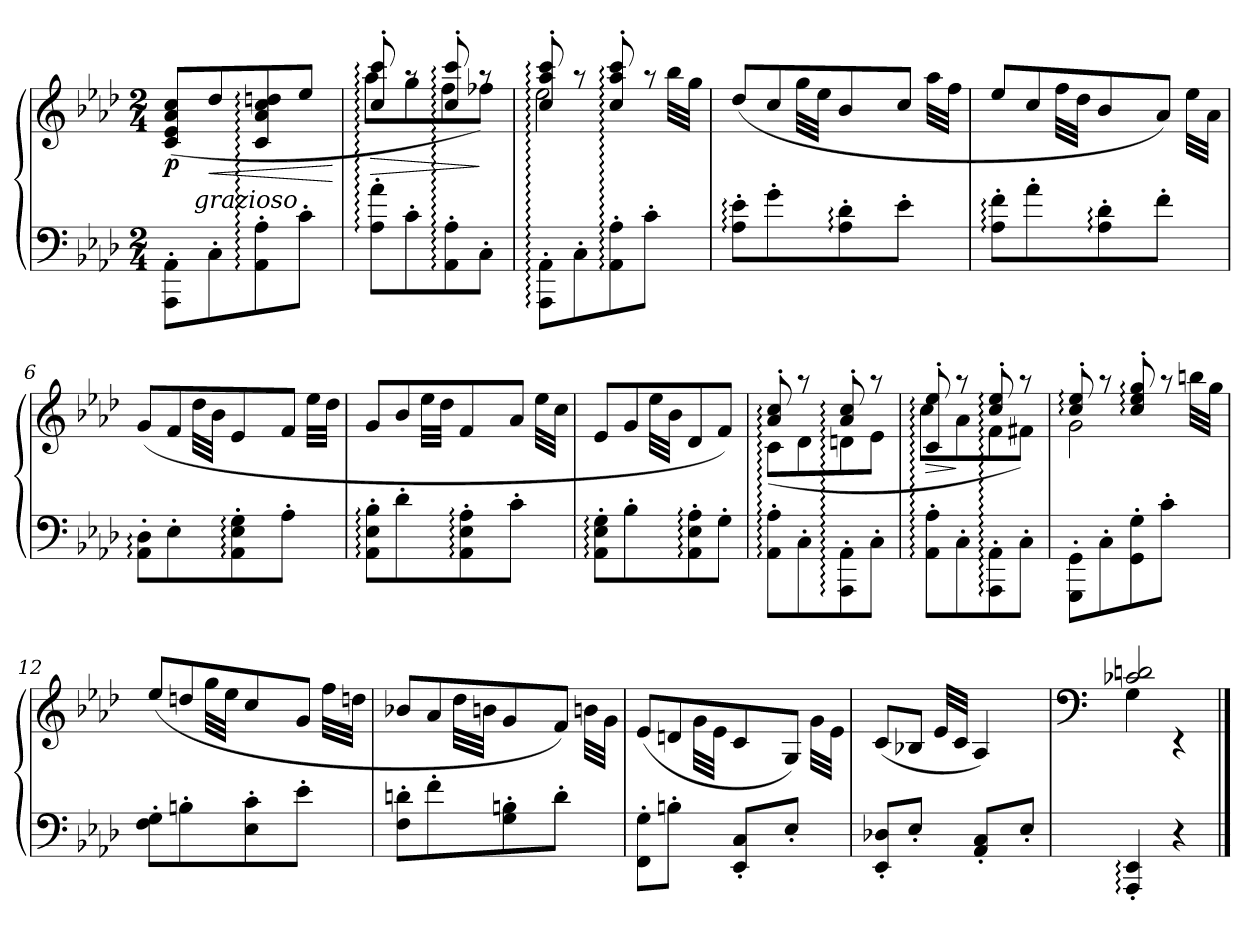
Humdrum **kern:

**kern	**kern	**dynam
*part1	*part1	*part1
*staff2	*staff1	*staff1/2
*clefF4	*clefG2	*
*k[b-e-a-d-]	*k[b-e-a-d-]	*
*A-:	*A-:	*
*M2/4	*M2/4	*
=1	=1	=1
!	!	!LO:DY:b
*^	*	*
8AAA-\'> 8AA-\'>L	16.ryy	(>8c/> 8e-/> 8a-/> 8cc/>L	p
!	!LO:TX:a:i:t=grazioso	!	!
.	4ryy	.	.
!	!	!	!LO:HP:b
8C'>\	.	8dd->/	<
8AA-\::'> 8A-\::'>	.	8c/::> 8a-/::> 8cc/::> 8ddn/::>	.
.	8ryy	.	.
8c'>\J	.	8ee->/J	.
.	32ryy	.	.
.	.	.	[
=2	=2	=2	=2
!	!	!	!LO:HP:b
*v	*v	*^	*
8A-\::'> 8a-\::'>L	8cc/::'> 8ccc/::'>	8aa-\L	>
8c'>\	8raa	8gg\	.
8AA-\::'> 8A-\::'>	8cc/::'> 8ccc/::'>	8ff\	.
8C'>\J	8raa	8ff-X\J)	]
=3	=3	=3	=3
*	*	*^	*
8AAA-\::'> 8AA-\::'>L	8cc/::'> 8aa-/::'> 8ccc/::'>	2ee-\	4ryy	.
8C'>\	8raa	.	.	.
8AA-\::'> 8A-\::'>	8cc/::'> 8aa-/::'> 8ccc/::'>	.	8ryy	.
8c'>\J	8raa	.	16ryy	.
.	.	.	32bb-\LLL	.
.	.	.	32gg\JJJ	.
*	*	*v	*v	*
=4	=4	=4	=4
8A-\::'> 8e-\::'>L	(>8dd-/L	8ryy	.
8g'>\	8cc/	32ryy	.
.	.	32ryy	.
.	.	32gg\LLL	.
.	.	32ee-\JJJ	.
8A-\::'> 8d-\::'>	8b->/	32ryy	.
.	.	32ryy	.
.	.	32ryy	.
.	.	32ryy	.
8e-'>\J	8cc>/J	32ryy	.
.	.	32ryy	.
.	.	32aa-\LLL	.
.	.	32ff\JJJ	.
!!LO:LB:g=z	!!
=5	=5	=5	=5
8A-\::'> 8f\::'>L	8ee->/L	8ryy	.
8a-'>\	8cc>/	32ryy	.
.	.	32ryy	.
.	.	32ff\LLL	.
.	.	32dd-\JJJ	.
8A-\::'> 8d-\::'>	8b-/	32ryy	.
.	.	32ryy	.
.	.	32ryy	.
.	.	32ryy	.
8f'>\J	8a-/J)	32ryy	.
.	.	32ryy	.
.	.	32ee-\LLL	.
.	.	32a-\JJJ	.
=6	=6	=6	=6
8AA-\::'> 8D-\::'>L	(>8g/L	8ryy	.
8E-'>\	8f/	32ryy	.
.	.	32ryy	.
.	.	32dd-\LLL	.
.	.	32b-\JJJ	.
8AA-\::'> 8E-\::'> 8G\::'>	8e->/	32ryy	.
.	.	32ryy	.
.	.	32ryy	.
.	.	32ryy	.
8A-'>\J	8f>/J	32ryy	.
.	.	32ryy	.
.	.	32ee-\LLL	.
.	.	32dd-\JJJ	.
=7	=7	=7	=7
8AA-\::'> 8E-\::'> 8B-\::'>L	8g>>/L	8ryy	.
8d-'>\	8b->/	32ryy	.
.	.	32ryy	.
.	.	32ee-\LLL	.
.	.	32dd-\JJJ	.
8AA-\::'> 8E-\::'> 8A-\::'>	8f/	32ryy	.
.	.	32ryy	.
.	.	32ryy	.
.	.	32ryy	.
8c'>\J	8a-/J	32ryy	.
.	.	32ryy	.
.	.	32ee-\LLL	.
.	.	32cc\JJJ	.
=8	=8	=8	=8
8AA-\::'> 8E-\::'> 8G\::'>L	8e-/L	8ryy	.
8B-'>\	8g/	32ryy	.
.	.	32ryy	.
.	.	32ee-\LLL	.
.	.	32b-\JJJ	.
8AA-\::'> 8E-\::'> 8A-\::'>	8d-/	4ryy	.
8G'>\J	8f/J)	.	.
!!LO:LB:g=z	!!
=9	=9	=9	=9
8AA-\::'> 8A-\::'>L	8a-/::'> 8cc/::'>	(<8c\L	.
8C'>\	8raa	8d-\	.
8AAA-\::'> 8AA-\::'>	8a-/::'> 8cc/::'>	8dn\	.
8C'>\J	8raa	8e-\J	.
=10	=10	=10	=10
!	!	!	!LO:HP:b
8AA-\::'> 8A-\::'>L	8c/::'> 8ee-/::'>	8cc\L	>
8C'>\	8raa	8a-\	]
8AAA-\::'> 8AA-\::'>	8cc/::'> 8ee-/::'>	8f\	.
8C'>\J	8raa	8f#X\J)	.
=11	=11	=11	=11
*	*	*^	*
8GGG\'> 8GG\'>L	8cc/::'> 8ee-/::'>	2g\	4ryy	.
8C'>\	8raa	.	.	.
8GG\'> 8G\'>	8cc/::'> 8ee-/::'> 8gg/::'>	.	8ryy	.
8c'>\J	8raa	.	16ryy	.
.	.	.	32bbn\LLL	.
.	.	.	32gg\JJJ	.
*	*	*v	*v	*
=12	=12	=12	=12
8F\'> 8G\'>L	(>8ee-/L	8ryy	.
8Bn'>\	8ddn/	32ryy	.
.	.	32ryy	.
.	.	32gg\LLL	.
.	.	32ee-\JJJ	.
8E-\'> 8c\'>	8cc/	32ryy	.
.	.	32ryy	.
.	.	32ryy	.
.	.	32ryy	.
8e-'>\J	8g/J	32ryy	.
.	.	32ryy	.
.	.	32ff\LLL	.
.	.	32ddn\JJJ	.
!!LO:LB:g=z	!!
=13	=13	=13	=13
8F\'> 8dn\'>L	8b-X/L	8ryy	.
8f'>\	8a-/	32ryy	.
.	.	32ryy	.
.	.	32dd-\LLL	.
.	.	32bn\JJJ	.
8G\'> 8Bn\'>	8g/	32ryy	.
.	.	32ryy	.
.	.	32ryy	.
.	.	32ryy	.
8d'>\J	8f/J)	32ryy	.
.	.	32ryy	.
.	.	32bn\LLL	.
.	.	32g\JJJ	.
=14	=14	=14	=14
8FF\'> 8G\'>L	(>8e-/L	8ryy	.
8Bn'>\J	8dn/	32ryy	.
.	.	32ryy	.
.	.	32g\LLL	.
.	.	32e-\JJJ	.
8EE-/'< 8C/'<L	8c/	32ryy	.
.	.	32ryy	.
.	.	32ryy	.
.	.	32ryy	.
8E-'</J	8G/J)	32ryy	.
.	.	32ryy	.
.	.	32g\LLL	.
.	.	32e-\JJJ	.
=15	=15	=15	=15
8EE-/'< 8D-X/'<L	(>8c/L	8ryy	.
8E-'</J	8B-X/J	32ryy	.
.	.	32ryy	.
.	.	32e-/LLL	.
.	.	32c/JJJ	.
8AA-/'< 8C/'<L	4A-/)	32ryy	.
.	.	32ryy	.
.	.	16ryy	.
8E-'</J	.	8ryy	.
=16	=16	=16	=16
*	*clefF4	*	*
4AAA-/::'< 4EE-/::'<	2c-X/ 2dn/	4G\	.
4r	.	4rEE	.
*	*v	*v	*
==	==	==
*-	*-	*-
